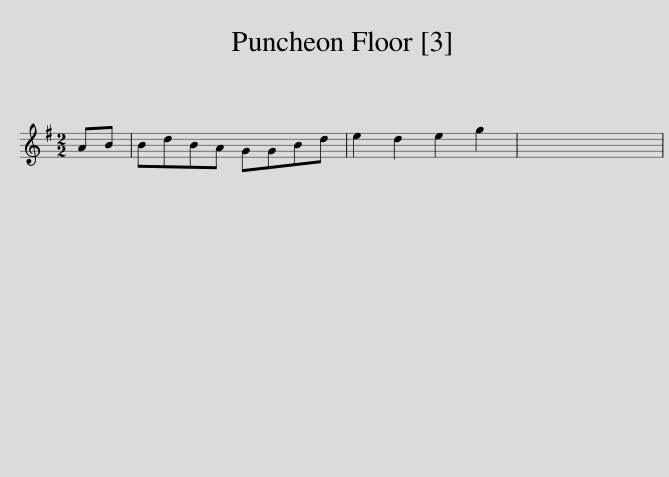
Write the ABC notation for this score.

X:1
L:1/8
M:2/2
I:linebreak $
K:G
V:1 treble
V:1
 AB | BdBA GGBd | e2 d2 e2 g2 | x8 | %4
